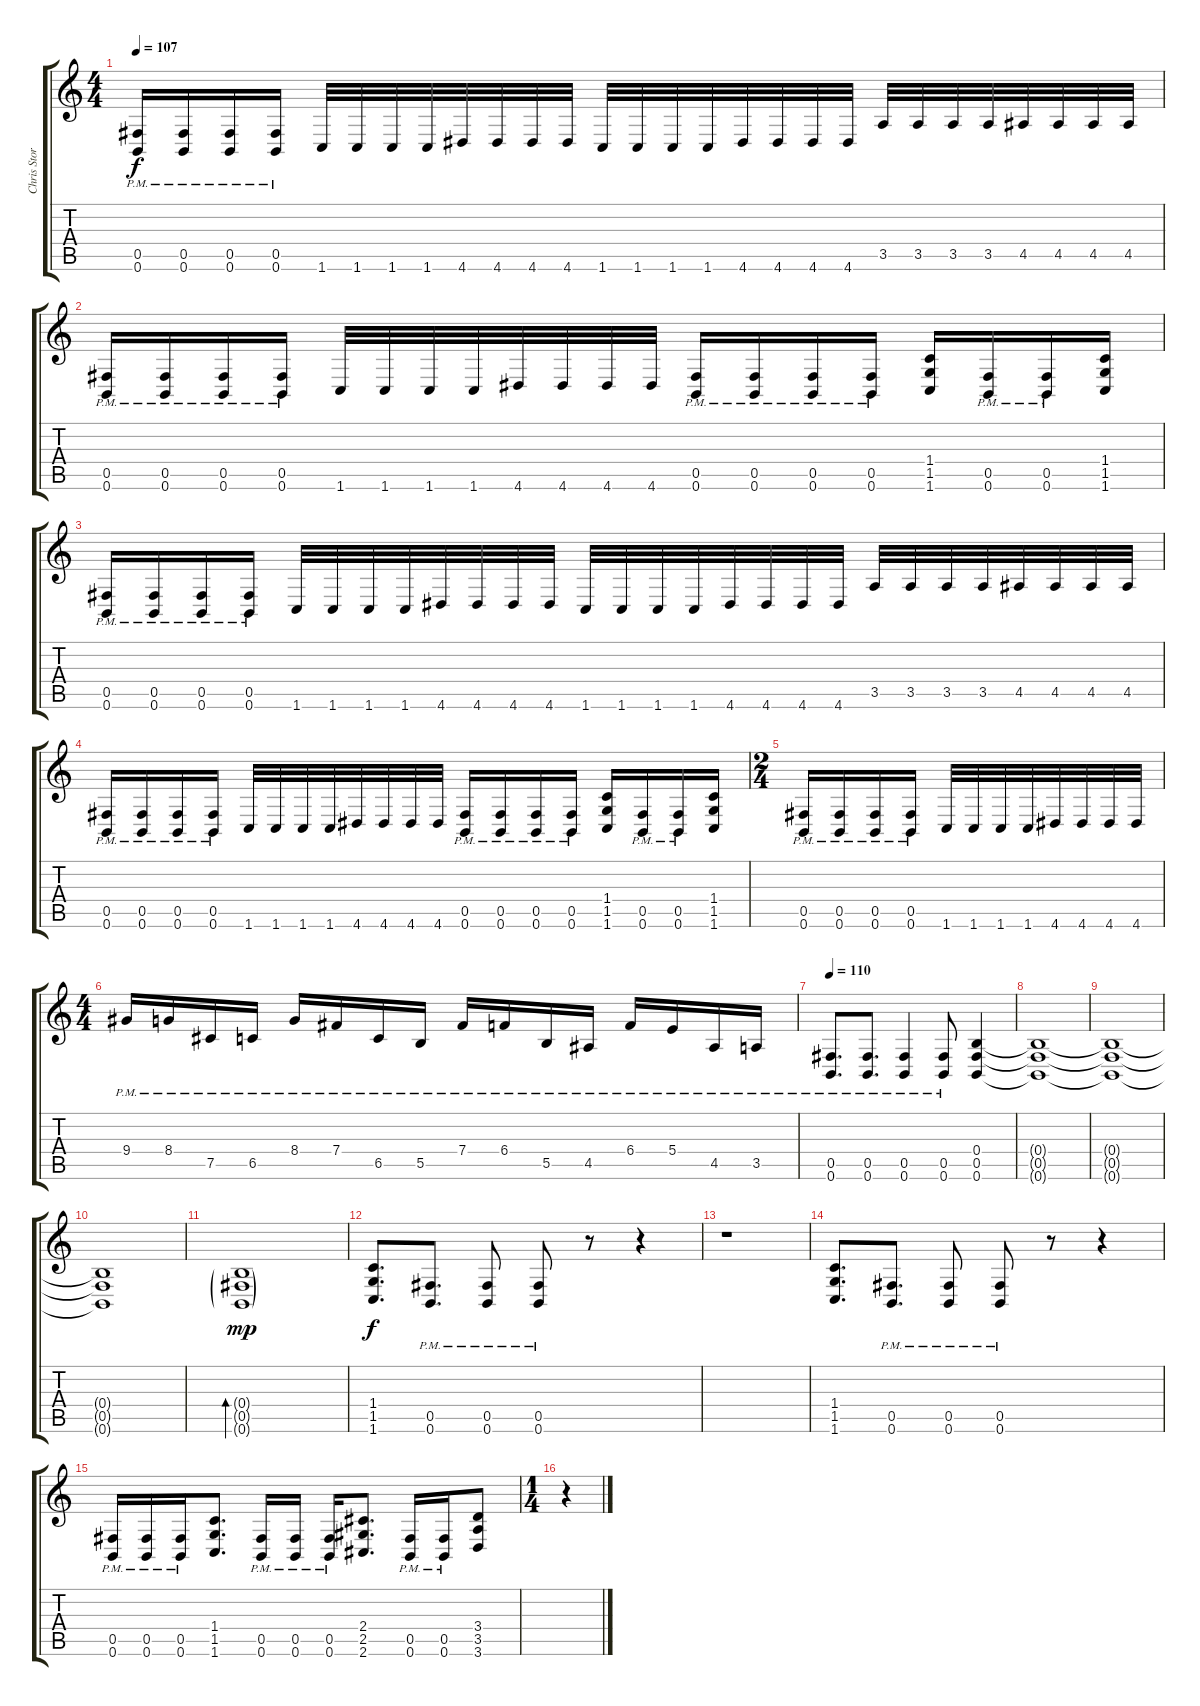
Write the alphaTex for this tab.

\track ("Chris Storey" "Chris Stor") {instrument distortionguitar}
\staff {score tabs}
\tuning (Db4 Ab3 E3 B2 Gb2 B1) {hide}
\ts (4 4)
\tempo 107
\clef g2
\ks c
(0.5{pm} 0.6{pm}).16{dy f} (0.5{pm} 0.6{pm}).16 (0.5{pm} 0.6{pm}).16 (0.5{pm} 0.6{pm}).16 1.6.32 1.6.32 1.6.32 1.6.32 4.6.32 4.6.32 4.6.32 4.6.32 1.6.32 1.6.32 1.6.32 1.6.32 4.6.32 4.6.32 4.6.32 4.6.32 3.5.32 3.5.32 3.5.32 3.5.32 4.5.32 4.5.32 4.5.32 4.5.32 |
(0.5{pm} 0.6{pm}).16 (0.5{pm} 0.6{pm}).16 (0.5{pm} 0.6{pm}).16 (0.5{pm} 0.6{pm}).16 1.6.32 1.6.32 1.6.32 1.6.32 4.6.32 4.6.32 4.6.32 4.6.32 (0.5{pm} 0.6{pm}).16 (0.5{pm} 0.6{pm}).16 (0.5{pm} 0.6{pm}).16 (0.5{pm} 0.6{pm}).16 (1.4 1.5 1.6).16 (0.5{pm} 0.6{pm}).16 (0.5{pm} 0.6{pm}).16 (1.4 1.5 1.6).16 |
(0.5{pm} 0.6{pm}).16 (0.5{pm} 0.6{pm}).16 (0.5{pm} 0.6{pm}).16 (0.5{pm} 0.6{pm}).16 1.6.32 1.6.32 1.6.32 1.6.32 4.6.32 4.6.32 4.6.32 4.6.32 1.6.32 1.6.32 1.6.32 1.6.32 4.6.32 4.6.32 4.6.32 4.6.32 3.5.32 3.5.32 3.5.32 3.5.32 4.5.32 4.5.32 4.5.32 4.5.32 |
(0.5{pm} 0.6{pm}).16 (0.5{pm} 0.6{pm}).16 (0.5{pm} 0.6{pm}).16 (0.5{pm} 0.6{pm}).16 1.6.32 1.6.32 1.6.32 1.6.32 4.6.32 4.6.32 4.6.32 4.6.32 (0.5{pm} 0.6{pm}).16 (0.5{pm} 0.6{pm}).16 (0.5{pm} 0.6{pm}).16 (0.5{pm} 0.6{pm}).16 (1.4 1.5 1.6).16 (0.5{pm} 0.6{pm}).16 (0.5{pm} 0.6{pm}).16 (1.4 1.5 1.6).16 |
\ts (2 4)
(0.5{pm} 0.6{pm}).16 (0.5{pm} 0.6{pm}).16 (0.5{pm} 0.6{pm}).16 (0.5{pm} 0.6{pm}).16 1.6.32 1.6.32 1.6.32 1.6.32 4.6.32 4.6.32 4.6.32 4.6.32 |
\ts (4 4)
9.4{pm}.16 8.4{pm}.16 7.5{pm}.16 6.5{pm}.16 8.4{pm}.16 7.4{pm}.16 6.5{pm}.16 5.5{pm}.16 7.4{pm}.16 6.4{pm}.16 5.5{pm}.16 4.5{pm}.16 6.4{pm}.16 5.4{pm}.16 4.5{pm}.16 3.5{pm}.16 |
\tempo 110
(0.5{pm} 0.6{pm}).8{d} (0.5{pm} 0.6{pm}).8{d} (0.5{pm} 0.6{pm}).4 (0.5{pm} 0.6{pm}).8 (0.4 0.5 0.6).4 |
(0.4{t} 0.5{t} 0.6{t}).1 |
(0.4{t} 0.5{t} 0.6{t}).1 |
(0.4{t} 0.5{t} 0.6{t}).1 |
(0.4{g} 0.5{g} 0.6{g}).1{bd 240 dy mp} |
(1.4 1.5 1.6).8{d dy f} (0.5{pm} 0.6{pm}).8{d} (0.5{pm} 0.6{pm}).8 (0.5{pm} 0.6{pm}).8 r.8 r.4 |
r.1 |
(1.4 1.5 1.6).8{d} (0.5{pm} 0.6{pm}).8{d} (0.5{pm} 0.6{pm}).8 (0.5{pm} 0.6{pm}).8 r.8 r.4 |
(0.5{pm} 0.6{pm}).16 (0.5{pm} 0.6{pm}).16 (0.5{pm} 0.6{pm}).16 (1.4 1.5 1.6).8{d} (0.5{pm} 0.6{pm}).16 (0.5{pm} 0.6{pm}).16 (0.5{pm} 0.6{pm}).16 (2.4 2.5 2.6).8{d} (0.5{pm} 0.6{pm}).16 (0.5{pm} 0.6{pm}).16 (3.4 3.5 3.6).8 |
\ts (1 4)
r.4
